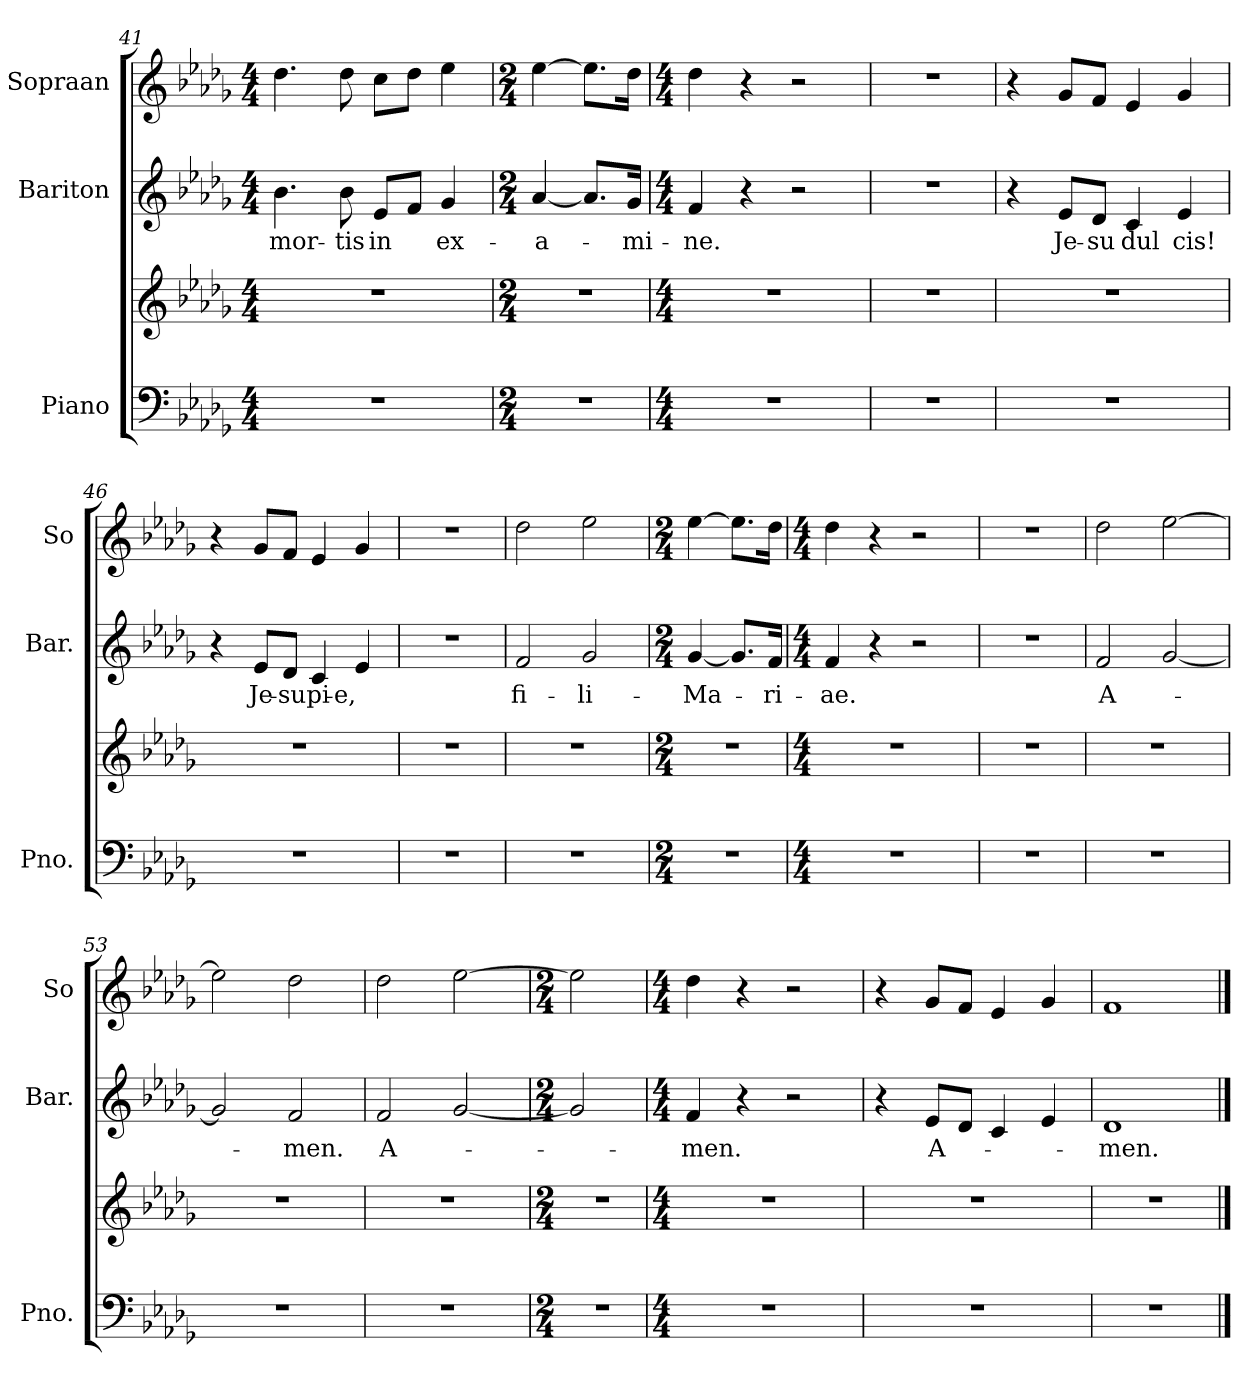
**kern	**kern	**kern	**text	**kern
*part3	*part3	*part2	*part2	*part1
*staff4	*staff3	*staff2	*staff2	*staff1
*I"Piano	*	*I"Bariton	*	*I"Sopraan
*I'Pno.	*	*I'Bar.	*	*I'So
*clefF4	*clefG2	*clefG2	*	*clefG2
*k[b-e-a-d-g-]	*k[b-e-a-d-g-]	*k[b-e-a-d-g-]	*	*k[b-e-a-d-g-]
*M4/4	*M4/4	*M4/4	*	*M4/4
=41	=41	=41	=41	=41
1r	1r	4.b-\	mor-	4.dd-\
.	.	8b-\	-tis	8dd-\
.	.	8e-/L	in	8cc\L
.	.	8f/J	.	8dd-\J
.	.	4g-/	ex-	4ee-\
=42	=42	=42	=42	=42
*M2/4	*M2/4	*M2/4	*	*M2/4
2r	2r	[4a-/	-a-	[4ee-\
.	.	8.a-/L]	.	8.ee-\L]
.	.	16g-/Jk	-mi-	16dd-\Jk
!!LO:LB:g=z
=43	=43	=43	=43	=43
*M4/4	*M4/4	*M4/4	*	*M4/4
1r	1r	4f/	-ne.	4dd-\
.	.	4r	.	4r
.	.	2r	.	2r
=44	=44	=44	=44	=44
1r	1r	1r	.	1r
=45	=45	=45	=45	=45
1r	1r	4r	.	4r
.	.	8e-/L	Je-	8g-/L
.	.	8d-/J	-su	8f/J
.	.	4c/	dul	4e-/
.	.	4e-/	cis!	4g-/
=46	=46	=46	=46	=46
1r	1r	4r	.	4r
.	.	8e-/L	Je-	8g-/L
.	.	8d-/J	-su	8f/J
.	.	4c/	pi-	4e-/
.	.	4e-/	-e,	4g-/
=47	=47	=47	=47	=47
1r	1r	1r	.	1r
=48	=48	=48	=48	=48
1r	1r	2f/	fi-	2dd-\
.	.	2g-/	-li-	2ee-\
=49	=49	=49	=49	=49
*M2/4	*M2/4	*M2/4	*	*M2/4
2r	2r	[4g-/	-Ma-	[4ee-\
.	.	8.g-/L]	.	8.ee-\L]
.	.	16f/Jk	-ri-	16dd-\Jk
!!LO:LB:g=z
=50	=50	=50	=50	=50
*M4/4	*M4/4	*M4/4	*	*M4/4
1r	1r	4f/	-ae.	4dd-\
.	.	4r	.	4r
.	.	2r	.	2r
=51	=51	=51	=51	=51
1r	1r	1r	.	1r
=52	=52	=52	=52	=52
1r	1r	2f/	A-	2dd-\
.	.	[2g-/	.	[2ee-\
=53	=53	=53	=53	=53
1r	1r	2g-/]	.	2ee-\]
.	.	2f/	-men.	2dd-\
=54	=54	=54	=54	=54
1r	1r	2f/	A-	2dd-\
.	.	[2g-/	.	[2ee-\
=55	=55	=55	=55	=55
*M2/4	*M2/4	*M2/4	*	*M2/4
2r	2r	2g-/]	.	2ee-\]
=56	=56	=56	=56	=56
*M4/4	*M4/4	*M4/4	*	*M4/4
1r	1r	4f/	-men.	4dd-\
.	.	4r	.	4r
.	.	2r	.	2r
=57	=57	=57	=57	=57
1r	1r	4r	.	4r
.	.	8e-/L	A-	8g-/L
.	.	8d-/J	.	8f/J
.	.	4c/	.	4e-/
.	.	4e-/	.	4g-/
=58	=58	=58	=58	=58
1r	1r	1d-	-men.	1f
==	==	==	==	==
*-	*-	*-	*-	*-
